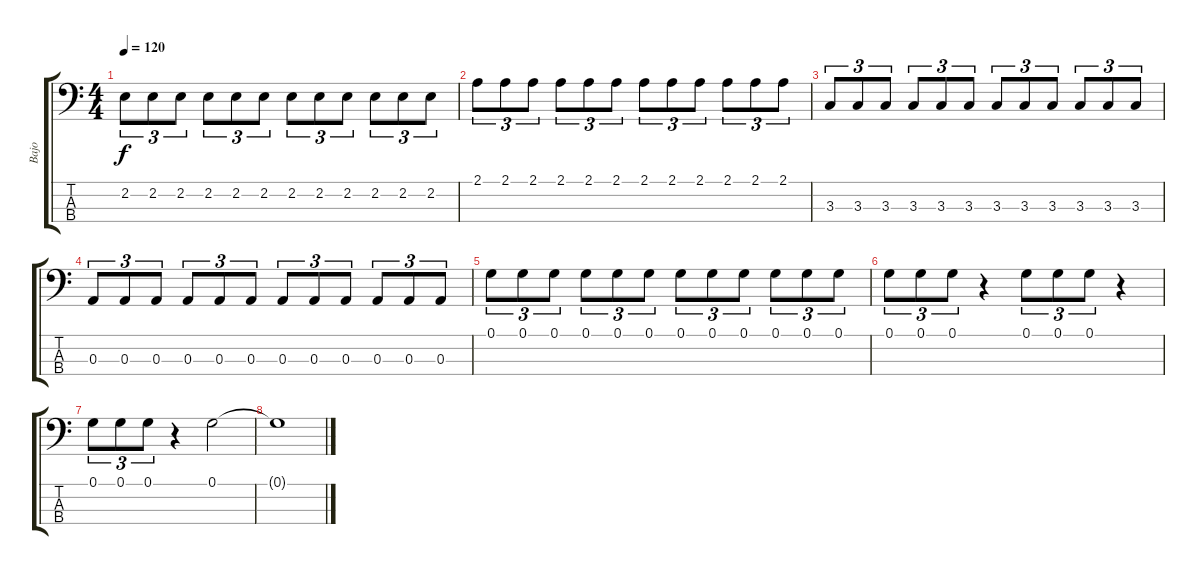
\track ("Bajo" "Bajo") {instrument electricbassfinger}
\staff {score tabs}
\tuning (G2 D2 A1 E1) {hide}
\ts (4 4)
\tempo 120
\clef f4
\ks c
2.2.8{tu (3 2) dy f} 2.2.8{tu (3 2)} 2.2.8{tu (3 2)} 2.2.8{tu (3 2)} 2.2.8{tu (3 2)} 2.2.8{tu (3 2)} 2.2.8{tu (3 2)} 2.2.8{tu (3 2)} 2.2.8{tu (3 2)} 2.2.8{tu (3 2)} 2.2.8{tu (3 2)} 2.2.8{tu (3 2)} |
2.1.8{tu (3 2)} 2.1.8{tu (3 2)} 2.1.8{tu (3 2)} 2.1.8{tu (3 2)} 2.1.8{tu (3 2)} 2.1.8{tu (3 2)} 2.1.8{tu (3 2)} 2.1.8{tu (3 2)} 2.1.8{tu (3 2)} 2.1.8{tu (3 2)} 2.1.8{tu (3 2)} 2.1.8{tu (3 2)} |
3.3.8{tu (3 2)} 3.3.8{tu (3 2)} 3.3.8{tu (3 2)} 3.3.8{tu (3 2)} 3.3.8{tu (3 2)} 3.3.8{tu (3 2)} 3.3.8{tu (3 2)} 3.3.8{tu (3 2)} 3.3.8{tu (3 2)} 3.3.8{tu (3 2)} 3.3.8{tu (3 2)} 3.3.8{tu (3 2)} |
0.3.8{tu (3 2)} 0.3.8{tu (3 2)} 0.3.8{tu (3 2)} 0.3.8{tu (3 2)} 0.3.8{tu (3 2)} 0.3.8{tu (3 2)} 0.3.8{tu (3 2)} 0.3.8{tu (3 2)} 0.3.8{tu (3 2)} 0.3.8{tu (3 2)} 0.3.8{tu (3 2)} 0.3.8{tu (3 2)} |
0.1.8{tu (3 2)} 0.1.8{tu (3 2)} 0.1.8{tu (3 2)} 0.1.8{tu (3 2)} 0.1.8{tu (3 2)} 0.1.8{tu (3 2)} 0.1.8{tu (3 2)} 0.1.8{tu (3 2)} 0.1.8{tu (3 2)} 0.1.8{tu (3 2)} 0.1.8{tu (3 2)} 0.1.8{tu (3 2)} |
0.1.8{tu (3 2)} 0.1.8{tu (3 2)} 0.1.8{tu (3 2)} r.4 0.1.8{tu (3 2)} 0.1.8{tu (3 2)} 0.1.8{tu (3 2)} r.4 |
0.1.8{tu (3 2)} 0.1.8{tu (3 2)} 0.1.8{tu (3 2)} r.4 0.1.2 |
0.1{t}.1
